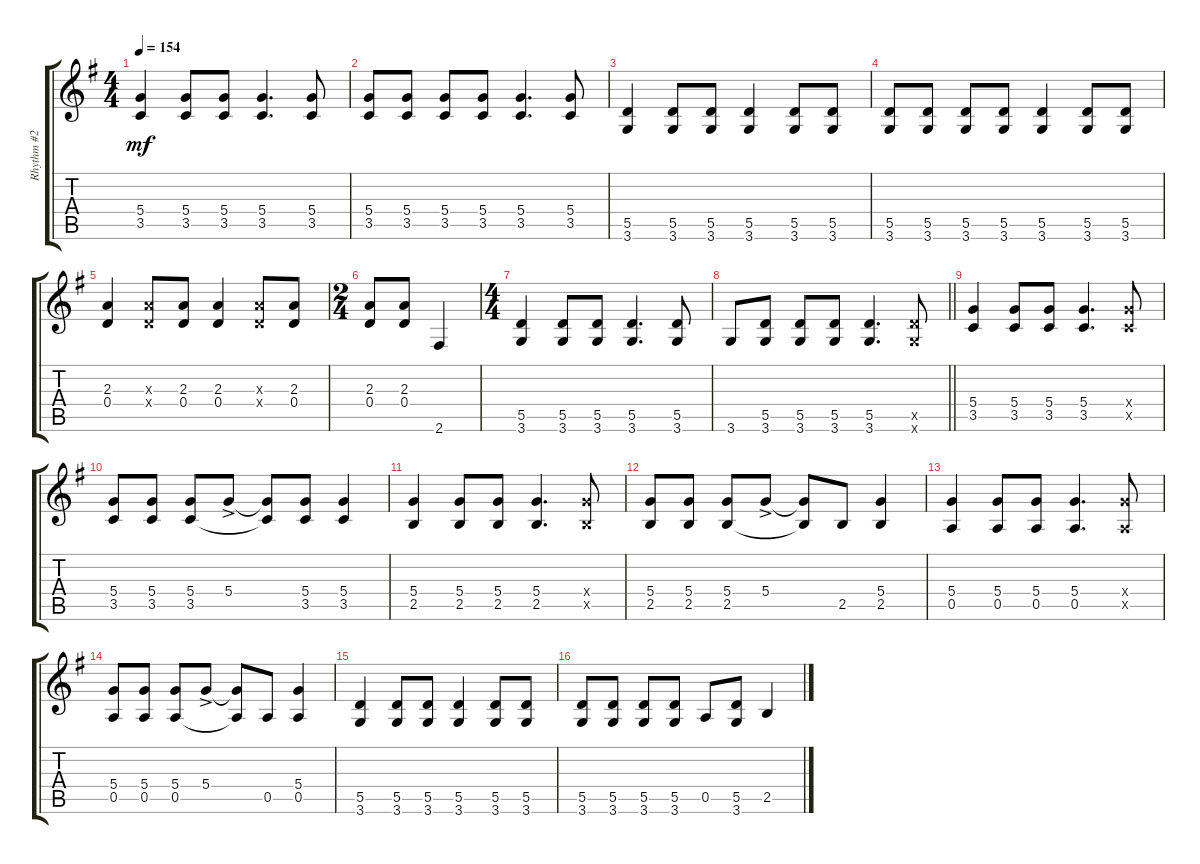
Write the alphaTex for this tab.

\track ("Rhythm #2" "Rhythm #2") {instrument electricguitarmuted}
\staff {score tabs}
\tuning (E4 B3 G3 D3 A2 E2) {hide}
\ts (4 4)
\tempo 154
\clef g2
\ks g
(5.4 3.5).4{dy mf} (5.4 3.5).8 (5.4 3.5).8 (5.4 3.5).4{d} (5.4 3.5).8 |
(5.4 3.5).8 (5.4 3.5).8 (5.4 3.5).8 (5.4 3.5).8 (5.4 3.5).4{d} (5.4 3.5).8 |
(5.5 3.6).4 (5.5 3.6).8 (5.5 3.6).8 (5.5 3.6).4 (5.5 3.6).8 (5.5 3.6).8 |
(5.5 3.6).8 (5.5 3.6).8 (5.5 3.6).8 (5.5 3.6).8 (5.5 3.6).4 (5.5 3.6).8 (5.5 3.6).8 |
(2.3 0.4).4 (2.3{x} 0.4{x}).8 (2.3 0.4).8 (2.3 0.4).4 (2.3{x} 0.4{x}).8 (2.3 0.4).8 |
\ts (2 4)
(2.3 0.4).8 (2.3 0.4).8 2.6.4 |
\ts (4 4)
(5.5 3.6).4 (5.5 3.6).8 (5.5 3.6).8 (5.5 3.6).4{d} (5.5 3.6).8 |
\barLineRight lightlight
3.6.8 (5.5 3.6).8 (5.5 3.6).8 (5.5 3.6).8 (5.5 3.6).4{d} (5.5{x} 3.6{x}).8 |
(5.4 3.5).4 (5.4 3.5).8 (5.4 3.5).8 (5.4 3.5).4{d} (5.4{x} 3.5{x}).8 |
(5.4 3.5).8 (5.4 3.5).8 (5.4 3.5).8 5.4{ac}.8 (5.4{t} 3.5{t}).8 (5.4 3.5).8 (5.4 3.5).4 |
(5.4 2.5).4 (5.4 2.5).8 (5.4 2.5).8 (5.4 2.5).4{d} (5.4{x} 2.5{x}).8 |
(5.4 2.5).8 (5.4 2.5).8 (5.4 2.5).8 5.4{ac}.8 (5.4{t} 2.5{t}).8 2.5.8 (5.4 2.5).4 |
(5.4 0.5).4 (5.4 0.5).8 (5.4 0.5).8 (5.4 0.5).4{d} (5.4{x} 0.5{x}).8 |
(5.4 0.5).8 (5.4 0.5).8 (5.4 0.5).8 5.4{ac}.8 (5.4{t} 0.5{t}).8 0.5.8 (5.4 0.5).4 |
(5.5 3.6).4 (5.5 3.6).8 (5.5 3.6).8 (5.5 3.6).4 (5.5 3.6).8 (5.5 3.6).8 |
(5.5 3.6).8 (5.5 3.6).8 (5.5 3.6).8 (5.5 3.6).8 0.5.8 (5.5 3.6).8 2.5.4
